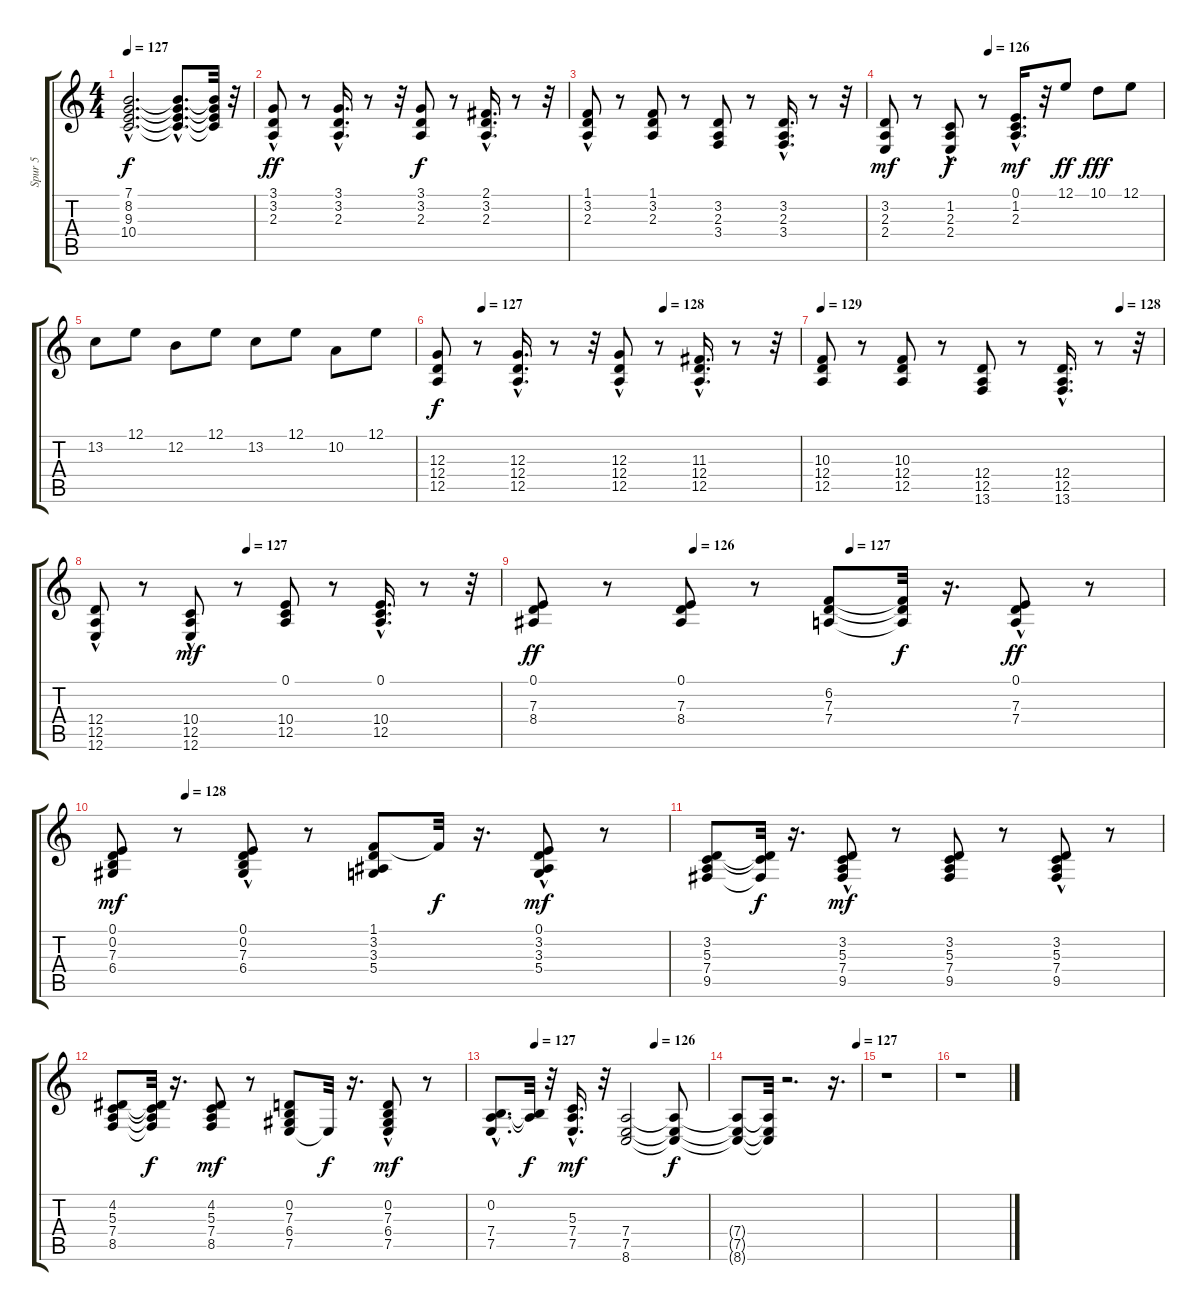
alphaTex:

\track ("Spur 5" "Spur 5") {instrument stringensemble1}
\staff {score tabs}
\tuning (E4 B3 G3 D3 A2 E2) {hide}
\ts (4 4)
\tempo 127
\clef g2
\ks c
(7.1{hac t} 8.2{hac t} 9.3{hac t} 10.4{hac t}).2{d dy f} (7.1{hac t} 8.2{hac t} 9.3{hac t} 10.4{hac t}).8{d} (7.1{t} 8.2{t} 9.3{t} 10.4{t}).32 r.32 |
(3.1 3.2{hac} 2.3{hac}).8{dy ff volume 12} r.8 (3.1{hac} 3.2{hac} 2.3{hac}).16{d} r.8 r.32 (3.1 3.2 2.3).8{dy f} r.8 (2.1{hac} 3.2{hac} 2.3{hac}).16{d} r.8 r.32 |
(1.1 3.2{hac} 2.3{hac}).8 r.8 (1.1 3.2 2.3).8 r.8 (3.2 2.3 3.4).8 r.8 (3.2{hac} 2.3{hac} 3.4{hac}).16{d} r.8 r.32 |
\tempo (126 0.375)
(3.2 2.3 2.4).8{dy mf} r.8 (1.2 2.3{hac} 2.4{hac}).8{dy f} r.8 (0.1{hac} 1.2{hac} 2.3{hac}).16{d dy mf} r.32 12.1.8{dy ff} 10.1.8{dy fff} 12.1.8 |
13.2.8 12.1.8 12.2.8 12.1.8 13.2.8 12.1.8 10.2.8 12.1.8 |
\tempo (127 0.125)
\tempo (128 0.625)
(12.3 12.4 12.5).8{dy f} r.8 (12.3{hac} 12.4{hac} 12.5{hac}).16{d} r.8 r.32 (12.3 12.4{hac} 12.5{hac}).8 r.8 (11.3{hac} 12.4{hac} 12.5{hac}).16{d} r.8 r.32 |
\tempo 129
\tempo (128 0.875)
(10.3 12.4 12.5).8 r.8 (10.3 12.4 12.5).8 r.8 (12.4 12.5 13.6).8 r.8 (12.4 12.5{hac} 13.6{hac}).16{d} r.8 r.32 |
\tempo (127 0.375)
(12.4 12.5 12.6{hac}).8 r.8 (10.4 12.5{hac} 12.6{hac}).8{dy mf} r.8 (0.1 10.4 12.5).8 r.8 (0.1{hac} 10.4{hac} 12.5{hac}).16{d} r.8 r.32 |
\tempo (126 0.25)
\tempo (127 0.5)
(0.1 7.3 8.4).8{dy ff} r.8 (0.1 7.3 8.4).8 r.8 (6.2 7.3 7.4).8 (6.2{t} 7.3{t} 7.4{t}).32{dy f} r.16{d} (0.1{hac} 7.3{hac} 7.4).8{dy ff} r.8 |
\tempo (128 0.125)
(0.1 0.2 7.3 6.4).8{dy mf} r.8 (0.1 0.2 7.3 6.4{hac}).8 r.8 (1.1 3.2 3.3 5.4).8 1.1{t}.32{dy f} r.16{d} (0.1 3.2 3.3{hac} 5.4).8{dy mf} r.8 |
(3.2 5.3 7.4 9.5).8 (3.2{t} 5.3{t} 9.5{t}).32{dy f} r.16{d} (3.2{hac} 5.3 7.4 9.5).8{dy mf} r.8 (3.2 5.3 7.4 9.5).8 r.8 (3.2{hac} 5.3 7.4 9.5{hac}).8 r.8 |
(4.2 5.3 7.4 8.5).8 (4.2{t} 5.3{t} 7.4{t} 8.5{t}).32{dy f} r.16{d} (4.2 5.3 7.4 8.5).8{dy mf} r.8 (0.2 7.3 6.4 7.5).8 7.5{t}.32{dy f} r.16{d} (0.2{hac} 7.3{hac} 6.4{hac} 7.5).8{dy mf} r.8 |
\tempo (127 0.1875)
\tempo (126 0.75)
(0.2{hac} 7.4{hac} 7.5{hac}).8{d} (0.2{t} 7.4{t}).32{dy f} r.32 (5.3{hac} 7.4{hac} 7.5{hac}).16{d dy mf} r.32 (7.4 7.5 8.6).2 (7.4{t} 7.5{t} 8.6{t}).8{dy f} |
\tempo (127 0.96875)
(7.4{t} 7.5{t} 8.6{t}).8 (7.4{t} 7.5{t} 8.6{t}).32 r.2{d} r.16{d} |
r.1 |
r.1
